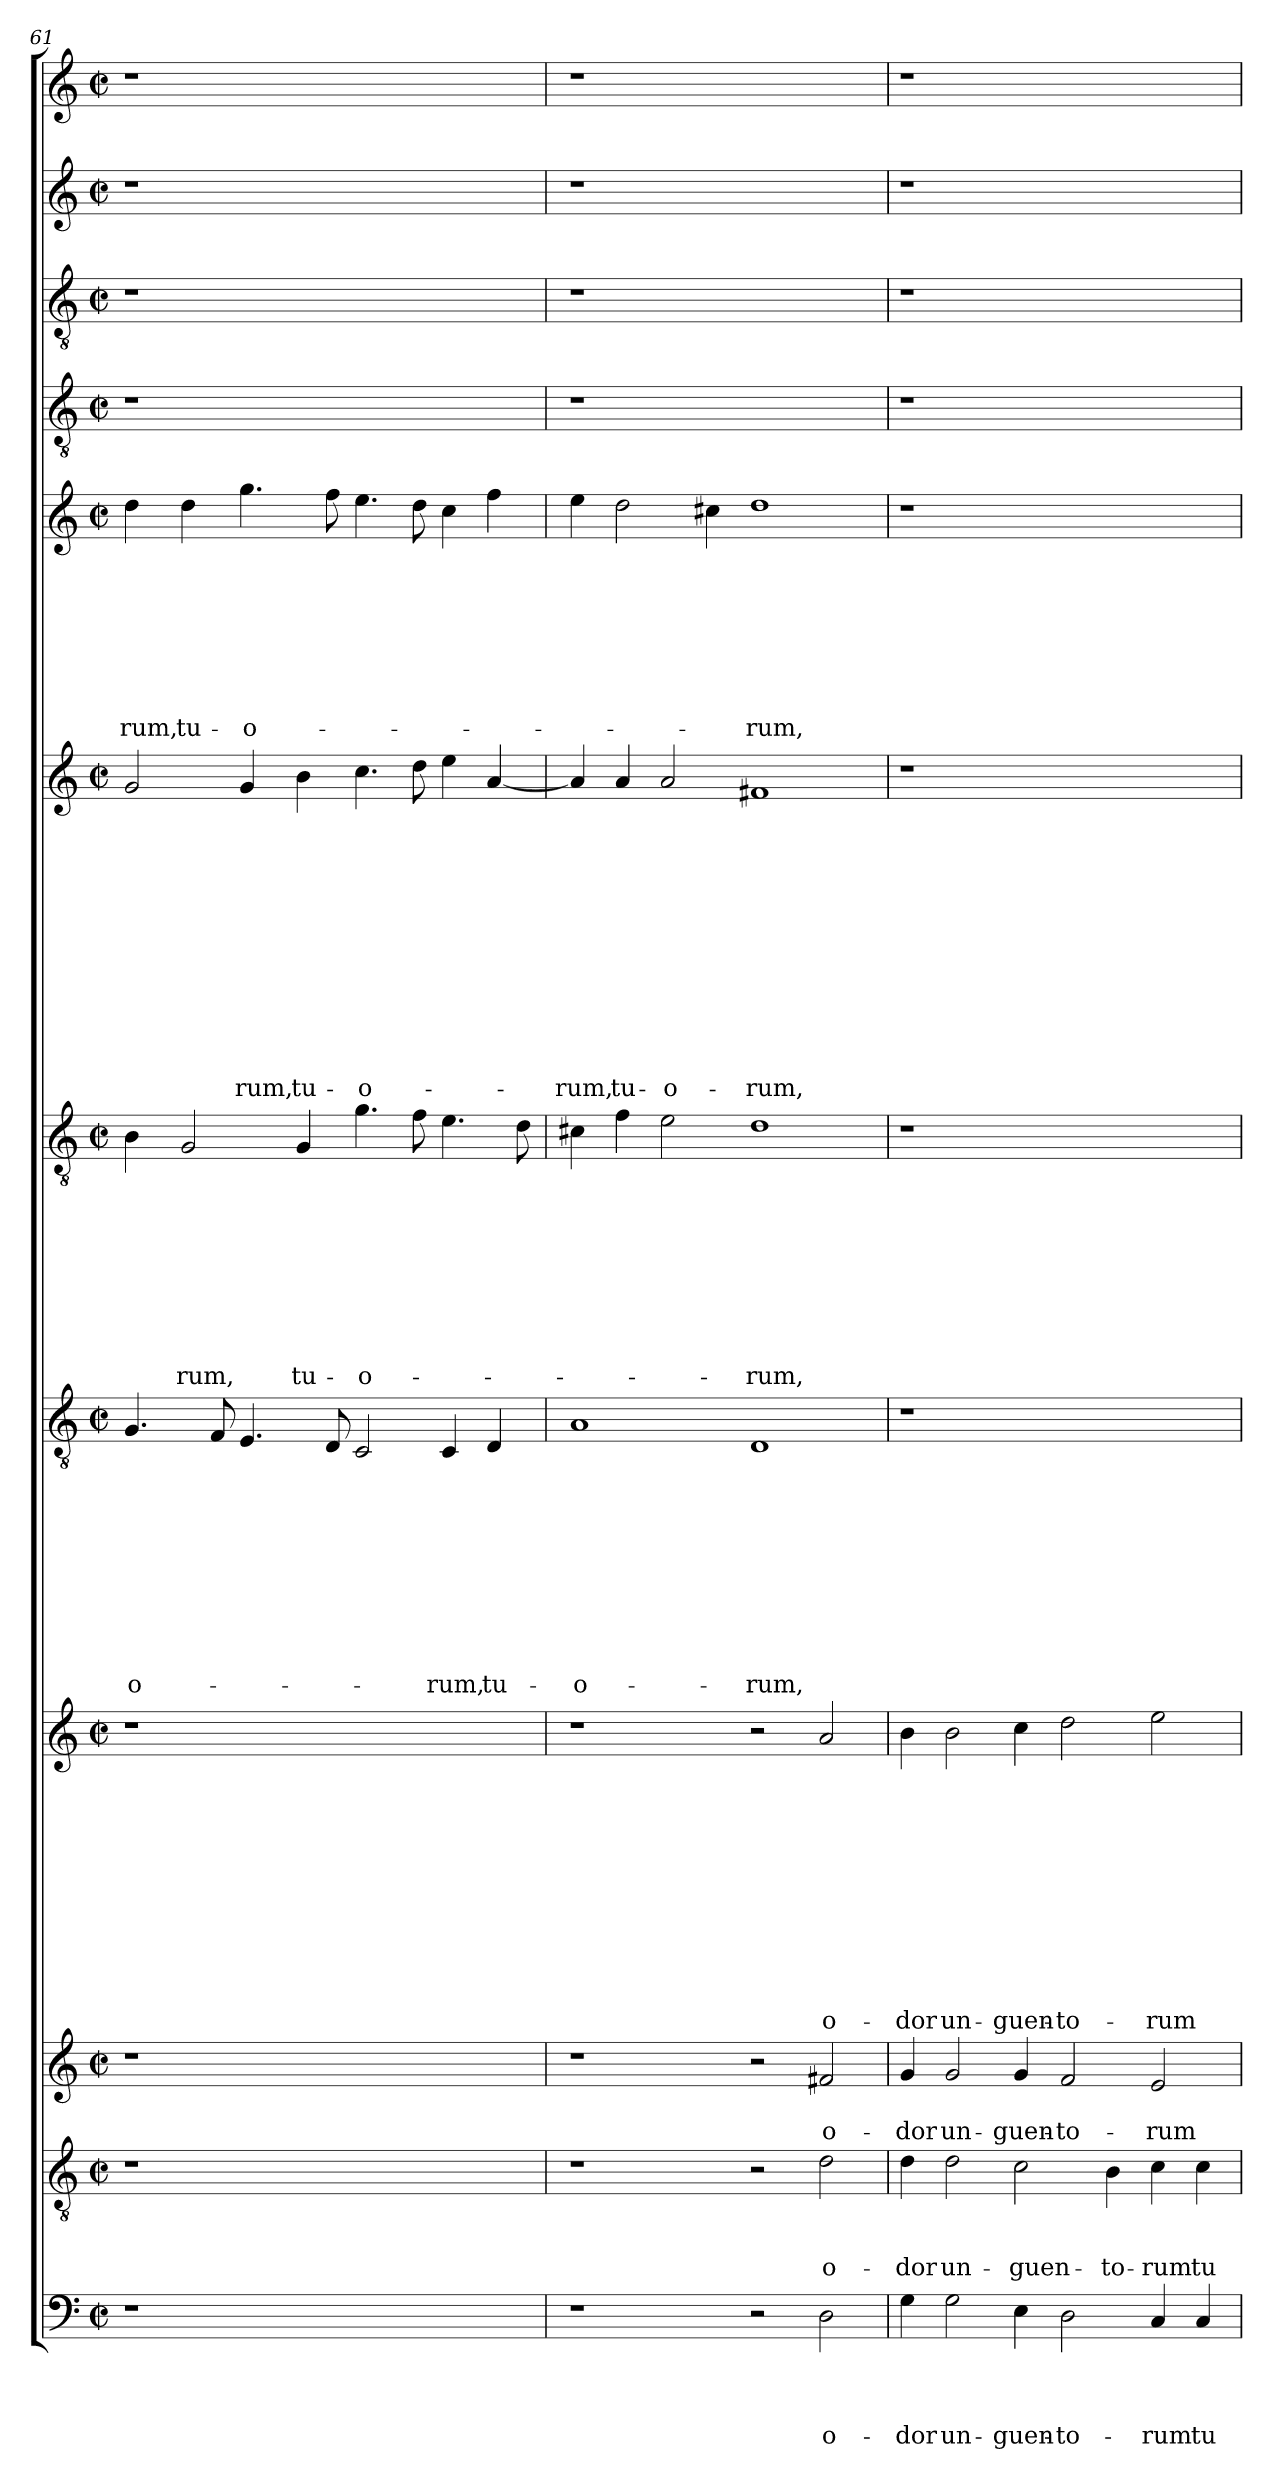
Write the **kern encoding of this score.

**kern	**text	**text	**text	**text	**kern	**text	**text	**text	**kern	**text	**text	**kern	**text	**text	**text	**text	**text	**text	**text	**text	**text	**text	**text	**kern	**text	**text	**text	**text	**text	**text	**text	**text	**text	**text	**kern	**text	**text	**text	**text	**text	**text	**text	**text	**text	**kern	**text	**text	**text	**text	**text	**text	**text	**text	**text	**text	**text	**text	**kern	**text	**text	**text	**text	**text	**text	**text	**text	**kern	**kern	**kern	**kern
*part12	*part12	*part12	*part12	*part12	*part11	*part11	*part11	*part11	*part10	*part10	*part10	*part9	*part9	*part9	*part9	*part9	*part9	*part9	*part9	*part9	*part9	*part9	*part9	*part8	*part8	*part8	*part8	*part8	*part8	*part8	*part8	*part8	*part8	*part8	*part7	*part7	*part7	*part7	*part7	*part7	*part7	*part7	*part7	*part7	*part6	*part6	*part6	*part6	*part6	*part6	*part6	*part6	*part6	*part6	*part6	*part6	*part6	*part5	*part5	*part5	*part5	*part5	*part5	*part5	*part5	*part5	*part4	*part3	*part2	*part1
*staff12	*staff12	*staff12	*staff12	*staff12	*staff11	*staff11	*staff11	*staff11	*staff10	*staff10	*staff10	*staff9	*staff9	*staff9	*staff9	*staff9	*staff9	*staff9	*staff9	*staff9	*staff9	*staff9	*staff9	*staff8	*staff8	*staff8	*staff8	*staff8	*staff8	*staff8	*staff8	*staff8	*staff8	*staff8	*staff7	*staff7	*staff7	*staff7	*staff7	*staff7	*staff7	*staff7	*staff7	*staff7	*staff6	*staff6	*staff6	*staff6	*staff6	*staff6	*staff6	*staff6	*staff6	*staff6	*staff6	*staff6	*staff6	*staff5	*staff5	*staff5	*staff5	*staff5	*staff5	*staff5	*staff5	*staff5	*staff4	*staff3	*staff2	*staff1
!!LO:PB:g=z
*clefF4	*	*	*	*	*clefGv2	*	*	*	*clefG2	*	*	*clefG2	*	*	*	*	*	*	*	*	*	*	*	*clefGv2	*	*	*	*	*	*	*	*	*	*	*clefGv2	*	*	*	*	*	*	*	*	*	*clefG2	*	*	*	*	*	*	*	*	*	*	*	*	*clefG2	*	*	*	*	*	*	*	*	*clefGv2	*clefGv2	*clefG2	*clefG2
*k[]	*	*	*	*	*k[]	*	*	*	*k[]	*	*	*k[]	*	*	*	*	*	*	*	*	*	*	*	*k[]	*	*	*	*	*	*	*	*	*	*	*k[]	*	*	*	*	*	*	*	*	*	*k[]	*	*	*	*	*	*	*	*	*	*	*	*	*k[]	*	*	*	*	*	*	*	*	*k[]	*k[]	*k[]	*k[]
*C:	*	*	*	*	*C:	*	*	*	*C:	*	*	*C:	*	*	*	*	*	*	*	*	*	*	*	*C:	*	*	*	*	*	*	*	*	*	*	*C:	*	*	*	*	*	*	*	*	*	*C:	*	*	*	*	*	*	*	*	*	*	*	*	*C:	*	*	*	*	*	*	*	*	*C:	*C:	*C:	*C:
*M2/2	*	*	*	*	*M2/2	*	*	*	*M2/2	*	*	*M2/2	*	*	*	*	*	*	*	*	*	*	*	*M2/2	*	*	*	*	*	*	*	*	*	*	*M2/2	*	*	*	*	*	*	*	*	*	*M2/2	*	*	*	*	*	*	*	*	*	*	*	*	*M2/2	*	*	*	*	*	*	*	*	*M2/2	*M2/2	*M2/2	*M2/2
*met(c|)	*	*	*	*	*met(c|)	*	*	*	*met(c|)	*	*	*met(c|)	*	*	*	*	*	*	*	*	*	*	*	*met(c|)	*	*	*	*	*	*	*	*	*	*	*met(c|)	*	*	*	*	*	*	*	*	*	*met(c|)	*	*	*	*	*	*	*	*	*	*	*	*	*met(c|)	*	*	*	*	*	*	*	*	*met(c|)	*met(c|)	*met(c|)	*met(c|)
=61	=61	=61	=61	=61	=61	=61	=61	=61	=61	=61	=61	=61	=61	=61	=61	=61	=61	=61	=61	=61	=61	=61	=61	=61	=61	=61	=61	=61	=61	=61	=61	=61	=61	=61	=61	=61	=61	=61	=61	=61	=61	=61	=61	=61	=61	=61	=61	=61	=61	=61	=61	=61	=61	=61	=61	=61	=61	=61	=61	=61	=61	=61	=61	=61	=61	=61	=61	=61	=61	=61
1r	.	.	.	.	1r	.	.	.	1r	.	.	1r	.	.	.	.	.	.	.	.	.	.	.	4.G/	.	.	.	.	.	.	.	.	.	-o-	4B\	.	.	.	.	.	.	.	.	.	2g/	.	.	.	.	.	.	.	.	.	.	.	.	4dd\	.	.	.	.	.	.	.	-rum,	1r	1r	1r	1r
.	.	.	.	.	.	.	.	.	.	.	.	.	.	.	.	.	.	.	.	.	.	.	.	.	.	.	.	.	.	.	.	.	.	.	2G/	.	.	.	.	.	.	.	.	-rum,	.	.	.	.	.	.	.	.	.	.	.	.	.	4dd\	.	.	.	.	.	.	.	tu-	.	.	.	.
.	.	.	.	.	.	.	.	.	.	.	.	.	.	.	.	.	.	.	.	.	.	.	.	8F/	.	.	.	.	.	.	.	.	.	.	.	.	.	.	.	.	.	.	.	.	.	.	.	.	.	.	.	.	.	.	.	.	.	.	.	.	.	.	.	.	.	.	.	.	.	.
.	.	.	.	.	.	.	.	.	.	.	.	.	.	.	.	.	.	.	.	.	.	.	.	4.E/	.	.	.	.	.	.	.	.	.	.	.	.	.	.	.	.	.	.	.	.	4g/	.	.	.	.	.	.	.	.	.	.	.	-rum,	4.gg\	.	.	.	.	.	.	.	-o-	.	.	.	.
.	.	.	.	.	.	.	.	.	.	.	.	.	.	.	.	.	.	.	.	.	.	.	.	.	.	.	.	.	.	.	.	.	.	.	4G/	.	.	.	.	.	.	.	.	tu-	4b\	.	.	.	.	.	.	.	.	.	.	.	tu-	.	.	.	.	.	.	.	.	.	.	.	.	.
.	.	.	.	.	.	.	.	.	.	.	.	.	.	.	.	.	.	.	.	.	.	.	.	8D/	.	.	.	.	.	.	.	.	.	.	.	.	.	.	.	.	.	.	.	.	.	.	.	.	.	.	.	.	.	.	.	.	.	8ff\	.	.	.	.	.	.	.	.	.	.	.	.
1ryy	.	.	.	.	1ryy	.	.	.	1ryy	.	.	1ryy	.	.	.	.	.	.	.	.	.	.	.	2C/	.	.	.	.	.	.	.	.	.	.	4.g\	.	.	.	.	.	.	.	.	-o-	4.cc\	.	.	.	.	.	.	.	.	.	.	.	-o-	4.ee\	.	.	.	.	.	.	.	.	1ryy	1ryy	1ryy	1ryy
.	.	.	.	.	.	.	.	.	.	.	.	.	.	.	.	.	.	.	.	.	.	.	.	.	.	.	.	.	.	.	.	.	.	.	8f\	.	.	.	.	.	.	.	.	.	8dd\	.	.	.	.	.	.	.	.	.	.	.	.	8dd\	.	.	.	.	.	.	.	.	.	.	.	.
.	.	.	.	.	.	.	.	.	.	.	.	.	.	.	.	.	.	.	.	.	.	.	.	4C/	.	.	.	.	.	.	.	.	.	-rum,	4.e\	.	.	.	.	.	.	.	.	.	4ee\	.	.	.	.	.	.	.	.	.	.	.	.	4cc\	.	.	.	.	.	.	.	.	.	.	.	.
.	.	.	.	.	.	.	.	.	.	.	.	.	.	.	.	.	.	.	.	.	.	.	.	4D/	.	.	.	.	.	.	.	.	.	tu-	.	.	.	.	.	.	.	.	.	.	[4a/	.	.	.	.	.	.	.	.	.	.	.	.	4ff\	.	.	.	.	.	.	.	.	.	.	.	.
.	.	.	.	.	.	.	.	.	.	.	.	.	.	.	.	.	.	.	.	.	.	.	.	.	.	.	.	.	.	.	.	.	.	.	8d\	.	.	.	.	.	.	.	.	.	.	.	.	.	.	.	.	.	.	.	.	.	.	.	.	.	.	.	.	.	.	.	.	.	.	.
=62	=62	=62	=62	=62	=62	=62	=62	=62	=62	=62	=62	=62	=62	=62	=62	=62	=62	=62	=62	=62	=62	=62	=62	=62	=62	=62	=62	=62	=62	=62	=62	=62	=62	=62	=62	=62	=62	=62	=62	=62	=62	=62	=62	=62	=62	=62	=62	=62	=62	=62	=62	=62	=62	=62	=62	=62	=62	=62	=62	=62	=62	=62	=62	=62	=62	=62	=62	=62	=62	=62
1r	.	.	.	.	1r	.	.	.	1r	.	.	1r	.	.	.	.	.	.	.	.	.	.	.	1A	.	.	.	.	.	.	.	.	.	-o-	4c#X\	.	.	.	.	.	.	.	.	.	4a/]	.	.	.	.	.	.	.	.	.	.	.	-rum,	4ee\	.	.	.	.	.	.	.	.	1r	1r	1r	1r
.	.	.	.	.	.	.	.	.	.	.	.	.	.	.	.	.	.	.	.	.	.	.	.	.	.	.	.	.	.	.	.	.	.	.	4f\	.	.	.	.	.	.	.	.	.	4a/	.	.	.	.	.	.	.	.	.	.	.	tu-	2dd\	.	.	.	.	.	.	.	.	.	.	.	.
.	.	.	.	.	.	.	.	.	.	.	.	.	.	.	.	.	.	.	.	.	.	.	.	.	.	.	.	.	.	.	.	.	.	.	2e\	.	.	.	.	.	.	.	.	.	2a/	.	.	.	.	.	.	.	.	.	.	.	-o-	.	.	.	.	.	.	.	.	.	.	.	.	.
.	.	.	.	.	.	.	.	.	.	.	.	.	.	.	.	.	.	.	.	.	.	.	.	.	.	.	.	.	.	.	.	.	.	.	.	.	.	.	.	.	.	.	.	.	.	.	.	.	.	.	.	.	.	.	.	.	.	4cc#X\	.	.	.	.	.	.	.	.	.	.	.	.
2r	.	.	.	.	2r	.	.	.	2r	.	.	2r	.	.	.	.	.	.	.	.	.	.	.	1D	.	.	.	.	.	.	.	.	.	-rum,	1d	.	.	.	.	.	.	.	.	-rum,	1f#X	.	.	.	.	.	.	.	.	.	.	.	-rum,	1dd	.	.	.	.	.	.	.	-rum,	1ryy	1ryy	1ryy	1ryy
2D\	.	.	.	o-	2d\	.	.	o-	2f#X/	.	o-	2a/	.	.	.	.	.	.	.	.	.	.	o-	.	.	.	.	.	.	.	.	.	.	.	.	.	.	.	.	.	.	.	.	.	.	.	.	.	.	.	.	.	.	.	.	.	.	.	.	.	.	.	.	.	.	.	.	.	.	.
=63	=63	=63	=63	=63	=63	=63	=63	=63	=63	=63	=63	=63	=63	=63	=63	=63	=63	=63	=63	=63	=63	=63	=63	=63	=63	=63	=63	=63	=63	=63	=63	=63	=63	=63	=63	=63	=63	=63	=63	=63	=63	=63	=63	=63	=63	=63	=63	=63	=63	=63	=63	=63	=63	=63	=63	=63	=63	=63	=63	=63	=63	=63	=63	=63	=63	=63	=63	=63	=63	=63
4G\	.	.	.	-dor	4d\	.	.	-dor	4g/	.	-dor	4b\	.	.	.	.	.	.	.	.	.	.	-dor	1r	.	.	.	.	.	.	.	.	.	.	1r	.	.	.	.	.	.	.	.	.	1r	.	.	.	.	.	.	.	.	.	.	.	.	1r	.	.	.	.	.	.	.	.	1r	1r	1r	1r
2G\	.	.	.	un-	2d\	.	.	un-	2g/	.	un-	2b\	.	.	.	.	.	.	.	.	.	.	un-	.	.	.	.	.	.	.	.	.	.	.	.	.	.	.	.	.	.	.	.	.	.	.	.	.	.	.	.	.	.	.	.	.	.	.	.	.	.	.	.	.	.	.	.	.	.	.
4E\	.	.	.	-guen-	2c\	.	.	-guen-	4g/	.	-guen-	4cc\	.	.	.	.	.	.	.	.	.	.	-guen-	.	.	.	.	.	.	.	.	.	.	.	.	.	.	.	.	.	.	.	.	.	.	.	.	.	.	.	.	.	.	.	.	.	.	.	.	.	.	.	.	.	.	.	.	.	.	.
2D\	.	.	.	-to-	.	.	.	.	2f/	.	-to-	2dd\	.	.	.	.	.	.	.	.	.	.	-to-	1ryy	.	.	.	.	.	.	.	.	.	.	1ryy	.	.	.	.	.	.	.	.	.	1ryy	.	.	.	.	.	.	.	.	.	.	.	.	1ryy	.	.	.	.	.	.	.	.	1ryy	1ryy	1ryy	1ryy
.	.	.	.	.	4B\	.	.	-to-	.	.	.	.	.	.	.	.	.	.	.	.	.	.	.	.	.	.	.	.	.	.	.	.	.	.	.	.	.	.	.	.	.	.	.	.	.	.	.	.	.	.	.	.	.	.	.	.	.	.	.	.	.	.	.	.	.	.	.	.	.	.
4C/	.	.	.	-rum	4c\	.	.	-rum	2e/	.	-rum	2ee\	.	.	.	.	.	.	.	.	.	.	-rum	.	.	.	.	.	.	.	.	.	.	.	.	.	.	.	.	.	.	.	.	.	.	.	.	.	.	.	.	.	.	.	.	.	.	.	.	.	.	.	.	.	.	.	.	.	.	.
4C/	.	.	.	tu-	4c\	.	.	tu-	.	.	.	.	.	.	.	.	.	.	.	.	.	.	.	.	.	.	.	.	.	.	.	.	.	.	.	.	.	.	.	.	.	.	.	.	.	.	.	.	.	.	.	.	.	.	.	.	.	.	.	.	.	.	.	.	.	.	.	.	.	.
=	=	=	=	=	=	=	=	=	=	=	=	=	=	=	=	=	=	=	=	=	=	=	=	=	=	=	=	=	=	=	=	=	=	=	=	=	=	=	=	=	=	=	=	=	=	=	=	=	=	=	=	=	=	=	=	=	=	=	=	=	=	=	=	=	=	=	=	=	=	=
*-	*-	*-	*-	*-	*-	*-	*-	*-	*-	*-	*-	*-	*-	*-	*-	*-	*-	*-	*-	*-	*-	*-	*-	*-	*-	*-	*-	*-	*-	*-	*-	*-	*-	*-	*-	*-	*-	*-	*-	*-	*-	*-	*-	*-	*-	*-	*-	*-	*-	*-	*-	*-	*-	*-	*-	*-	*-	*-	*-	*-	*-	*-	*-	*-	*-	*-	*-	*-	*-	*-
